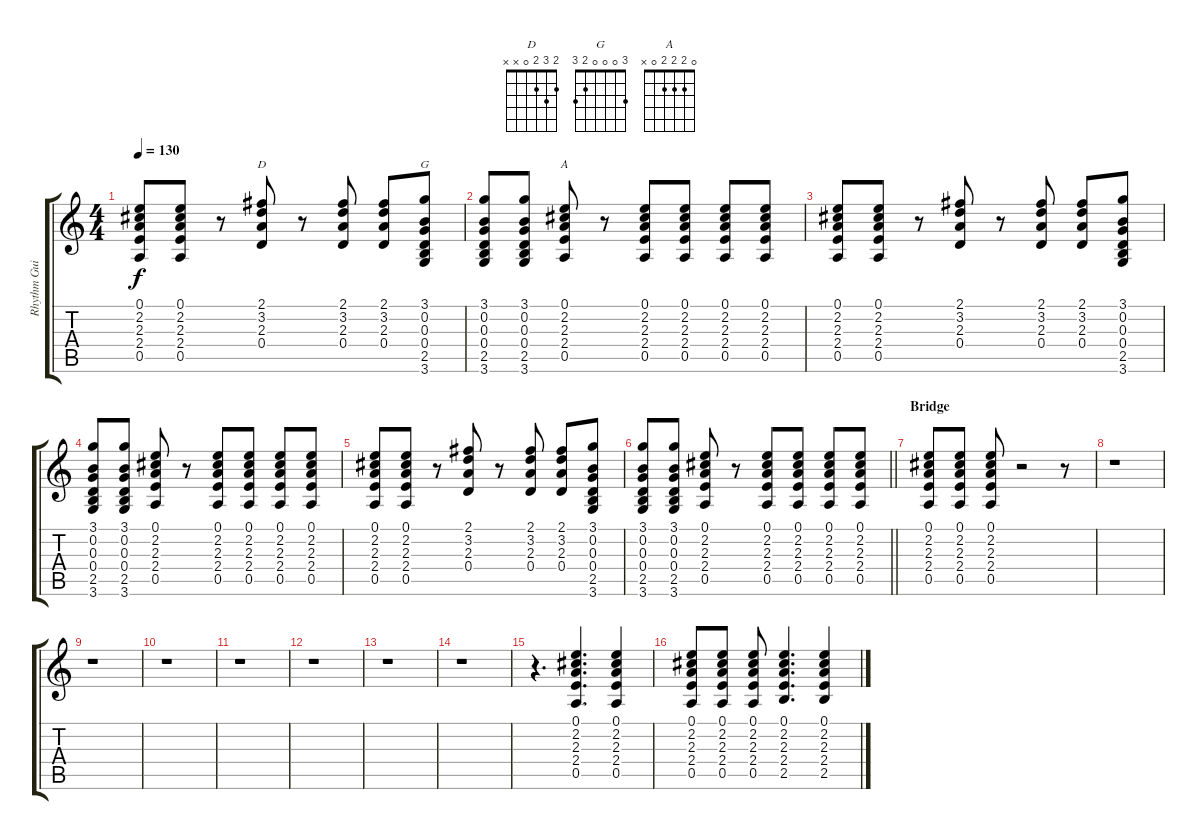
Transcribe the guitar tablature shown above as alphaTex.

\track ("Rhythm Guitar" "Rhythm Gui") {instrument electricguitarclean}
\staff {score tabs}
\tuning (E4 B3 G3 D3 A2 E2) {hide}
\chord ("D" 2 3 2 0 x x)
\chord ("G" 3 0 0 0 2 3)
\chord ("A" 0 2 2 2 0 x)
\ts (4 4)
\tempo 130
\clef g2
\ks c
(0.1 2.2 2.3 2.4 0.5).8{dy f} (0.1 2.2 2.3 2.4 0.5).8 r.8 (2.1 3.2 2.3 0.4).8{ch "D"} r.8 (2.1 3.2 2.3 0.4).8 (2.1 3.2 2.3 0.4).8 (3.1 0.2 0.3 0.4 2.5 3.6).8{ch "G"} |
(3.1 0.2 0.3 0.4 2.5 3.6).8 (3.1 0.2 0.3 0.4 2.5 3.6).8 (0.1 2.2 2.3 2.4 0.5).8{ch "A"} r.8 (0.1 2.2 2.3 2.4 0.5).8 (0.1 2.2 2.3 2.4 0.5).8 (0.1 2.2 2.3 2.4 0.5).8 (0.1 2.2 2.3 2.4 0.5).8 |
(0.1 2.2 2.3 2.4 0.5).8 (0.1 2.2 2.3 2.4 0.5).8 r.8 (2.1 3.2 2.3 0.4).8 r.8 (2.1 3.2 2.3 0.4).8 (2.1 3.2 2.3 0.4).8 (3.1 0.2 0.3 0.4 2.5 3.6).8 |
(3.1 0.2 0.3 0.4 2.5 3.6).8 (3.1 0.2 0.3 0.4 2.5 3.6).8 (0.1 2.2 2.3 2.4 0.5).8 r.8 (0.1 2.2 2.3 2.4 0.5).8 (0.1 2.2 2.3 2.4 0.5).8 (0.1 2.2 2.3 2.4 0.5).8 (0.1 2.2 2.3 2.4 0.5).8 |
(0.1 2.2 2.3 2.4 0.5).8 (0.1 2.2 2.3 2.4 0.5).8 r.8 (2.1 3.2 2.3 0.4).8 r.8 (2.1 3.2 2.3 0.4).8 (2.1 3.2 2.3 0.4).8 (3.1 0.2 0.3 0.4 2.5 3.6).8 |
\barLineRight lightlight
(3.1 0.2 0.3 0.4 2.5 3.6).8 (3.1 0.2 0.3 0.4 2.5 3.6).8 (0.1 2.2 2.3 2.4 0.5).8 r.8 (0.1 2.2 2.3 2.4 0.5).8 (0.1 2.2 2.3 2.4 0.5).8 (0.1 2.2 2.3 2.4 0.5).8 (0.1 2.2 2.3 2.4 0.5).8 |
\section ("" "Bridge")
(0.1 2.2 2.3 2.4 0.5).8 (0.1 2.2 2.3 2.4 0.5).8 (0.1 2.2 2.3 2.4 0.5).8 r.2 r.8 |
r.1 |
r.1 |
r.1 |
r.1 |
r.1 |
r.1 |
r.1 |
r.4{d} (0.1 2.2 2.3 2.4 0.5).4{d} (0.1 2.2 2.3 2.4 0.5).4 |
(0.1 2.2 2.3 2.4 0.5).8 (0.1 2.2 2.3 2.4 0.5).8 (0.1 2.2 2.3 2.4 0.5).8 (0.1 2.2 2.3 2.4 2.5).4{d} (0.1 2.2 2.3 2.4 2.5).4
